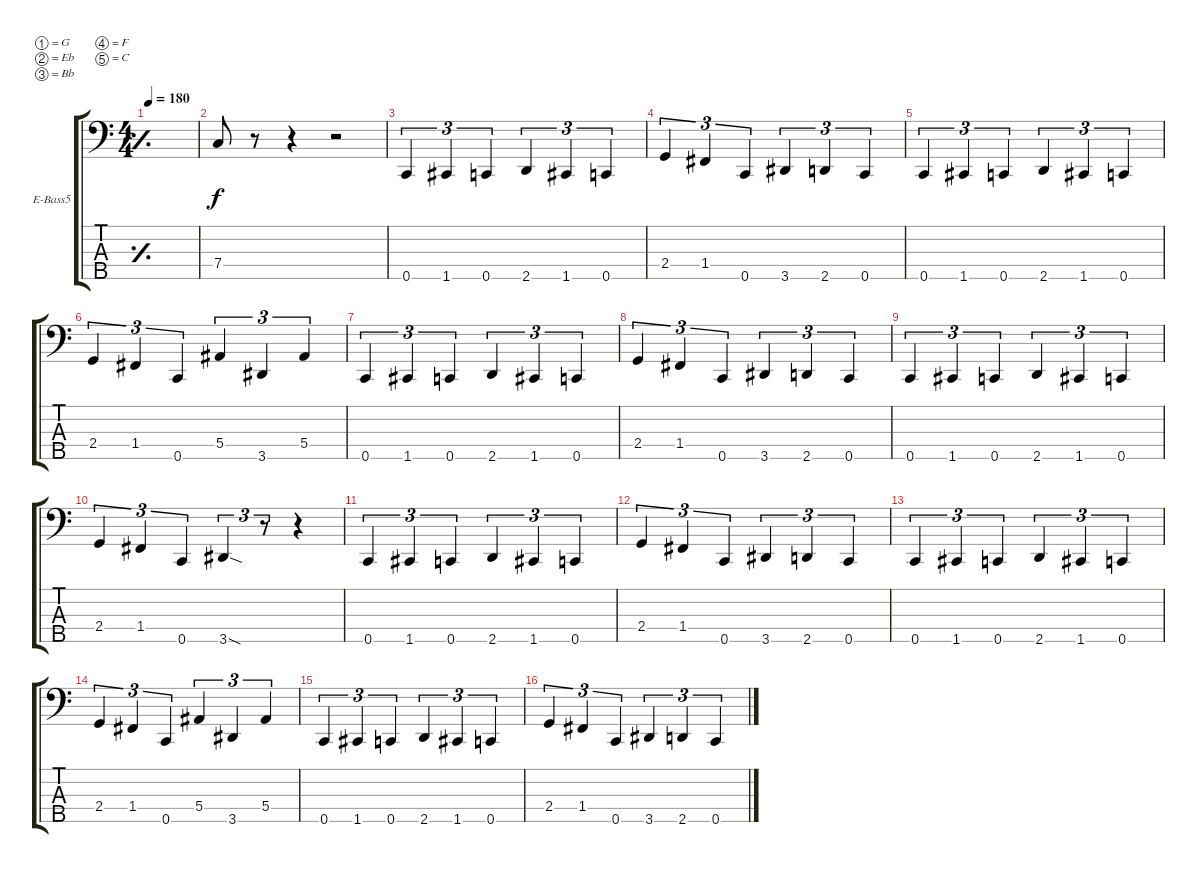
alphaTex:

\defaultSystemsLayout 4
\bracketExtendMode groupsimilarinstruments
\multiBarRest
\firstSystemTrackNameOrientation horizontal
\otherSystemsTrackNameOrientation horizontal
\track ("Electric Bass" "E-Bass5") {instrument electricbassfinger}
\staff {score tabs}
\tuning (G2 Eb2 Bb1 F1 C1)
\ts (4 4)
\tempo 180
\clef f4
\simile simple
\ks c
|
7.4.8 r.8 r.4 r.2 |
0.5.4{tu (3 2)} 1.5.4{tu (3 2)} 0.5.4{tu (3 2)} 2.5.4{tu (3 2)} 1.5.4{tu (3 2)} 0.5.4{tu (3 2)} |
2.4.4{tu (3 2)} 1.4.4{tu (3 2)} 0.5.4{tu (3 2)} 3.5.4{tu (3 2)} 2.5.4{tu (3 2)} 0.5.4{tu (3 2)} |
0.5.4{tu (3 2)} 1.5.4{tu (3 2)} 0.5.4{tu (3 2)} 2.5.4{tu (3 2)} 1.5.4{tu (3 2)} 0.5.4{tu (3 2)} |
2.4.4{tu (3 2)} 1.4.4{tu (3 2)} 0.5.4{tu (3 2)} 5.4.4{tu (3 2)} 3.5.4{tu (3 2)} 5.4.4{tu (3 2)} |
0.5.4{tu (3 2)} 1.5.4{tu (3 2)} 0.5.4{tu (3 2)} 2.5.4{tu (3 2)} 1.5.4{tu (3 2)} 0.5.4{tu (3 2)} |
2.4.4{tu (3 2)} 1.4.4{tu (3 2)} 0.5.4{tu (3 2)} 3.5.4{tu (3 2)} 2.5.4{tu (3 2)} 0.5.4{tu (3 2)} |
0.5.4{tu (3 2)} 1.5.4{tu (3 2)} 0.5.4{tu (3 2)} 2.5.4{tu (3 2)} 1.5.4{tu (3 2)} 0.5.4{tu (3 2)} |
2.4.4{tu (3 2)} 1.4.4{tu (3 2)} 0.5.4{tu (3 2)} 3.5{sod}.4{tu (3 2)} r.8{tu (3 2)} r.4 |
0.5.4{tu (3 2)} 1.5.4{tu (3 2)} 0.5.4{tu (3 2)} 2.5.4{tu (3 2)} 1.5.4{tu (3 2)} 0.5.4{tu (3 2)} |
2.4.4{tu (3 2)} 1.4.4{tu (3 2)} 0.5.4{tu (3 2)} 3.5.4{tu (3 2)} 2.5.4{tu (3 2)} 0.5.4{tu (3 2)} |
0.5.4{tu (3 2)} 1.5.4{tu (3 2)} 0.5.4{tu (3 2)} 2.5.4{tu (3 2)} 1.5.4{tu (3 2)} 0.5.4{tu (3 2)} |
2.4.4{tu (3 2)} 1.4.4{tu (3 2)} 0.5.4{tu (3 2)} 5.4.4{tu (3 2)} 3.5.4{tu (3 2)} 5.4.4{tu (3 2)} |
0.5.4{tu (3 2)} 1.5.4{tu (3 2)} 0.5.4{tu (3 2)} 2.5.4{tu (3 2)} 1.5.4{tu (3 2)} 0.5.4{tu (3 2)} |
2.4.4{tu (3 2)} 1.4.4{tu (3 2)} 0.5.4{tu (3 2)} 3.5.4{tu (3 2)} 2.5.4{tu (3 2)} 0.5.4{tu (3 2)}
